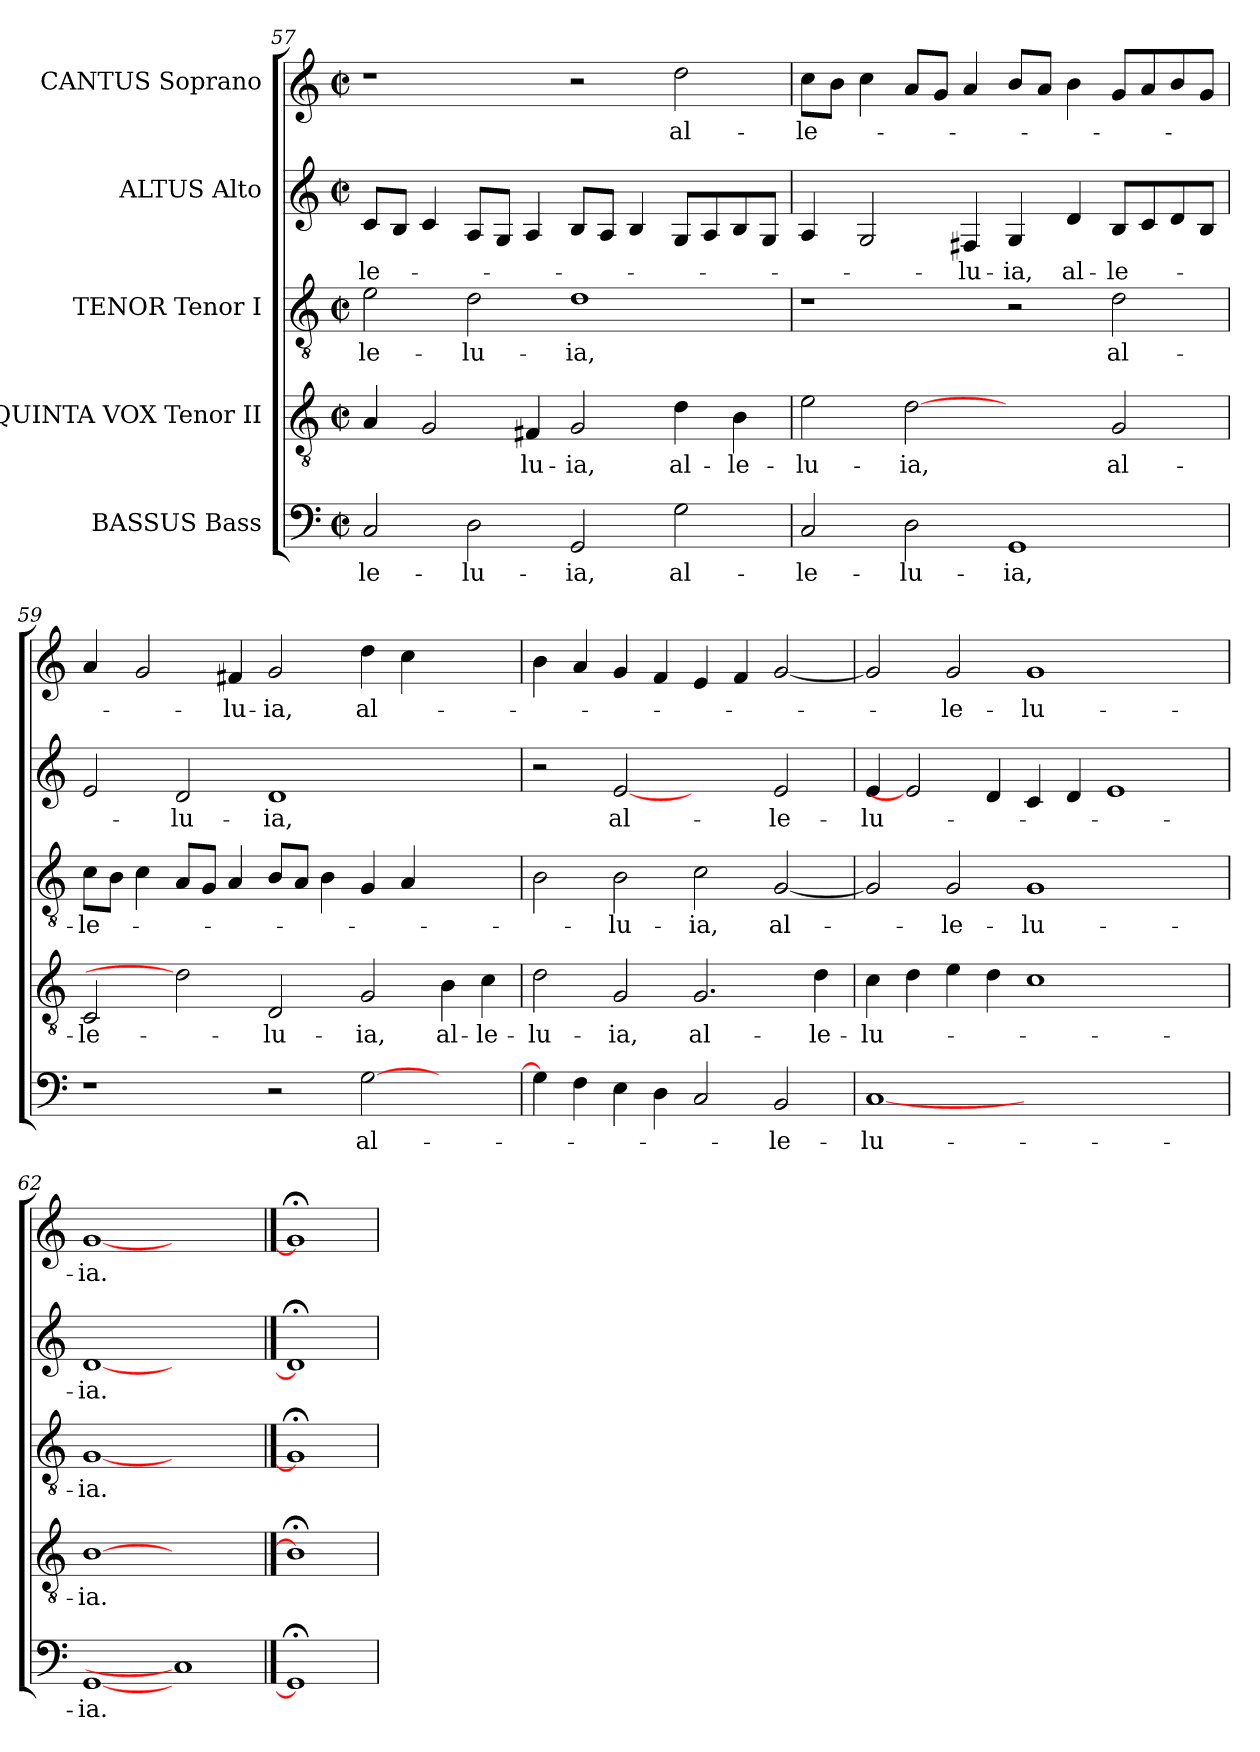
**kern	**text	**kern	**text	**kern	**text	**kern	**text	**kern	**text
*part5	*part5	*part4	*part4	*part3	*part3	*part2	*part2	*part1	*part1
*staff5	*staff5	*staff4	*staff4	*staff3	*staff3	*staff2	*staff2	*staff1	*staff1
*I"BASSUS Bass	*	*I"QUINTA VOX Tenor II	*	*I"TENOR Tenor I	*	*I"ALTUS Alto	*	*I"CANTUS Soprano	*
*clefF4	*	*clefGv2	*	*clefGv2	*	*clefG2	*	*clefG2	*
*k[]	*	*k[]	*	*k[]	*	*k[]	*	*k[]	*
*C:	*	*C:	*	*C:	*	*C:	*	*C:	*
*M2/2	*	*M2/2	*	*M2/2	*	*M2/2	*	*M2/2	*
*met(c|)	*	*met(c|)	*	*met(c|)	*	*met(c|)	*	*met(c|)	*
=57	=57	=57	=57	=57	=57	=57	=57	=57	=57
!	!LO:LY:b	!	!	!	!	!	!	!	!
!	!	!	!	!	!LO:LY:b	!	!	!	!
!	!	!	!	!	!	!	!LO:LY:b	!	!
2C/	-le-	4A/	.	2e\	-le-	8c/L	-le-	1r	.
.	.	.	.	.	.	8B/J	.	.	.
.	.	2G/	.	.	.	4c/	.	.	.
!	!LO:LY:b	!	!	!	!	!	!	!	!
!	!	!	!	!	!LO:LY:b	!	!	!	!
2D\	-lu-	.	.	2d\	-lu-	8A/L	.	.	.
.	.	.	.	.	.	8G/J	.	.	.
!	!	!	!LO:LY:b	!	!	!	!	!	!
.	.	4F#X/	-lu-	.	.	4A/	.	.	.
!	!LO:LY:b	!	!	!	!	!	!	!	!
!	!	!	!LO:LY:b	!	!	!	!	!	!
!	!	!	!	!	!LO:LY:b	!	!	!	!
2GG/	-ia,	2G/	-ia,	1d	-ia,	8B/L	.	2r	.
.	.	.	.	.	.	8A/J	.	.	.
.	.	.	.	.	.	4B/	.	.	.
!	!LO:LY:b	!	!	!	!	!	!	!	!
!	!	!	!LO:LY:b	!	!	!	!	!	!
!	!	!	!	!	!	!	!	!	!LO:LY:b
2G\	al-	4d\	al-	.	.	8G/L	.	2dd\	al-
.	.	.	.	.	.	8A/	.	.	.
!	!	!	!LO:LY:b	!	!	!	!	!	!
.	.	4B\	-le-	.	.	8B/	.	.	.
.	.	.	.	.	.	8G/J	.	.	.
=58	=58	=58	=58	=58	=58	=58	=58	=58	=58
!	!LO:LY:b	!	!	!	!	!	!	!	!
!	!	!	!LO:LY:b	!	!	!	!	!	!
!	!	!	!	!	!	!	!	!	!LO:LY:b
2C/	-le-	2e\	-lu-	1r	.	4A/	.	8cc\L	-le-
.	.	.	.	.	.	.	.	8b\J	.
.	.	.	.	.	.	2G/	.	4cc\	.
!	!LO:LY:b	!	!	!	!	!	!	!	!
!	!	!	!LO:LY:b	!	!	!	!	!	!
2D\	-lu-	[2d	-ia,	.	.	.	.	8a/L	.
.	.	.	.	.	.	.	.	8g/J	.
!	!	!	!	!	!	!	!LO:LY:b	!	!
.	.	.	.	.	.	4F#X/	-lu-	4a/	.
!	!LO:LY:b	!	!	!	!	!	!	!	!
!	!	!	!	!	!	!	!LO:LY:b	!	!
1GG	-ia,	2ryy	.	2r	.	4G/	-ia,	8b/L	.
.	.	.	.	.	.	.	.	8a/J	.
!	!	!	!	!	!	!	!LO:LY:b	!	!
.	.	.	.	.	.	4d/	al-	4b\	.
!	!	!	!LO:LY:b	!	!	!	!	!	!
!	!	!	!	!	!LO:LY:b	!	!	!	!
!	!	!	!	!	!	!	!LO:LY:b	!	!
.	.	2G/	al-	2d\	al-	8B/L	-le-	8g/L	.
.	.	.	.	.	.	8c/	.	8a/	.
.	.	.	.	.	.	8d/	.	8b/	.
.	.	.	.	.	.	8B/J	.	8g/J	.
!!LO:LB:g=z
=59	=59	=59	=59	=59	=59	=59	=59	=59	=59
!	!	!	!LO:LY:b	!	!	!	!	!	!
!	!	!	!	!	!LO:LY:b	!	!	!	!
1r	.	2C/	-le-	8c\L	-le-	2e/	.	4a/	.
.	.	.	.	8B\J	.	.	.	.	.
.	.	.	.	4c\	.	.	.	2g/	.
!	!	!	!	!	!	!	!LO:LY:b	!	!
.	.	2d]	.	8A/L	.	2d/	-lu-	.	.
.	.	.	.	8G/J	.	.	.	.	.
!	!	!	!	!	!	!	!	!	!LO:LY:b
.	.	.	.	4A/	.	.	.	4f#X/	-lu-
!	!	!	!LO:LY:b	!	!	!	!	!	!
!	!	!	!	!	!	!	!LO:LY:b	!	!
!	!	!	!	!	!	!	!	!	!LO:LY:b
2r	.	2D/	-lu-	8B/L	.	1d	-ia,	2g/	-ia,
.	.	.	.	8A/J	.	.	.	.	.
.	.	.	.	4B\	.	.	.	.	.
!	!LO:LY:b	!	!	!	!	!	!	!	!
!	!	!	!LO:LY:b	!	!	!	!	!	!
!	!	!	!	!	!	!	!	!	!LO:LY:b
[2G\	al-	2G/	-ia,	4G/	.	.	.	4dd\	al-
.	.	.	.	4A/	.	.	.	4cc\	.
!	!	!	!LO:LY:b	!	!	!	!	!	!
2ryy	.	4B\	al-	2ryy	.	2ryy	.	2ryy	.
!	!	!	!LO:LY:b	!	!	!	!	!	!
.	.	4c\	-le-	.	.	.	.	.	.
=60	=60	=60	=60	=60	=60	=60	=60	=60	=60
!	!	!	!LO:LY:b	!	!	!	!	!	!
4G\]	.	2d\	-lu-	2B\	.	2r	.	4b\	.
4F\	.	.	.	.	.	.	.	4a/	.
!	!	!	!LO:LY:b	!	!	!	!	!	!
!	!	!	!	!	!LO:LY:b	!	!	!	!
!	!	!	!	!	!	!	!LO:LY:b	!	!
4E\	.	2G/	-ia,	2B\	-lu-	[2e	al-	4g/	.
4D\	.	.	.	.	.	.	.	4f/	.
!	!	!	!LO:LY:b	!	!	!	!	!	!
!	!	!	!	!	!LO:LY:b	!	!	!	!
2C/	.	2.G/	al-	2c\	-ia,	2ryy	.	4e/	.
.	.	.	.	.	.	.	.	4f/	.
!	!LO:LY:b	!	!	!	!	!	!	!	!
!	!	!	!	!	!LO:LY:b	!	!	!	!
!	!	!	!	!	!	!	!LO:LY:b	!	!
2BB/	-le-	.	.	[2G/	al-	2e/	-le-	[2g/	.
!	!	!	!LO:LY:b	!	!	!	!	!	!
.	.	4d\	-le-	.	.	.	.	.	.
=61	=61	=61	=61	=61	=61	=61	=61	=61	=61
!	!LO:LY:b	!	!	!	!	!	!	!	!
!	!	!	!LO:LY:b	!	!	!	!	!	!
!	!	!	!	!	!	!	!LO:LY:b	!	!
[1C	-lu-	4c\	-lu-	2G/]	.	4e/	-lu-	2g/]	.
.	.	4d\	.	.	.	2e]	.	.	.
!	!	!	!	!	!LO:LY:b	!	!	!	!
!	!	!	!	!	!	!	!	!	!LO:LY:b
.	.	4e\	.	2G/	-le-	.	.	2g/	-le-
.	.	4d\	.	.	.	4d/	.	.	.
!	!	!	!	!	!LO:LY:b	!	!	!	!
!	!	!	!	!	!	!	!	!	!LO:LY:b
1.ryy	.	1c	.	1G	-lu-	4c/	.	1g	-lu-
.	.	.	.	.	.	4d/	.	.	.
.	.	.	.	.	.	1e	.	.	.
.	.	2ryy	.	2ryy	.	.	.	2ryy	.
=62	=62	=62	=62	=62	=62	=62	=62	=62	=62
!	!LO:LY:b	!	!	!	!	!	!	!	!
!	!	!	!LO:LY:b	!	!	!	!	!	!
!	!	!	!	!	!LO:LY:b	!	!	!	!
!	!	!	!	!	!	!	!LO:LY:b	!	!
!	!	!	!	!	!	!	!	!	!LO:LY:b
[1GG	-ia.	[1B	-ia.	[1G	-ia.	[1d	-ia.	[1g	-ia.
1C]	.	1ryy	.	1ryy	.	1ryy	.	1ryy	.
==63	==63	==63	==63	==63	==63	==63	==63	==63	==63
1GG;<]	.	1B;<]	.	1G;<]	.	1d;<]	.	1g;<]	.
=	=	=	=	=	=	=	=	=	=
*-	*-	*-	*-	*-	*-	*-	*-	*-	*-
